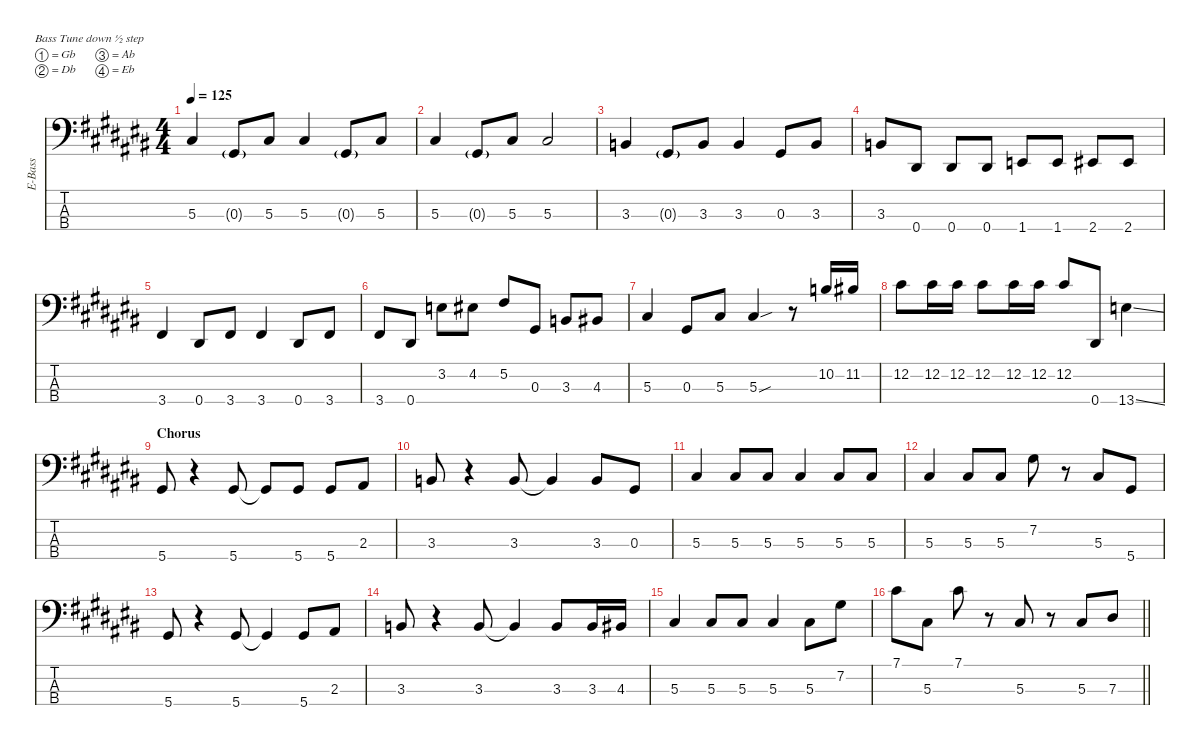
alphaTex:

\hideDynamics
\bracketExtendMode nobrackets
\otherSystemsTrackNameOrientation horizontal
\track ("Bass (Duff)" "E-Bass") {defaultSystemsLayout 4 instrument electricbasspick}
\staff {score tabs}
\tuning (Gb2 Db2 Ab1 Eb1)
\ts (4 4)
\tempo 125
\clef f4
\ks c#
5.3{acc #}.4{dy f beam Up} 0.3{g acc #}.8{beam Up} 5.3{acc #}.8{beam Up} 5.3{acc #}.4{beam Up} 0.3{g acc #}.8{beam Up} 5.3{acc #}.8{beam Up} |
5.3{acc #}.4{beam Up} 0.3{g acc #}.8{beam Up} 5.3{acc #}.8{beam Up} 5.3{acc #}.2{beam Up} |
3.3{acc forcenatural}.4{beam Up} 0.3{g acc #}.8{beam Up} 3.3{acc forcenatural}.8{beam Up} 3.3{acc forcenatural}.4{beam Up} 0.3{acc #}.8{beam Up} 3.3{acc forcenatural}.8{beam Up} |
3.3{acc forcenatural}.8{beam Up} 0.4{acc #}.8{beam Up} 0.4{acc #}.8{beam Up} 0.4{acc #}.8{beam Up} 1.4{acc forcenatural}.8{beam Up} 1.4{acc forcenatural}.8{beam Up} 2.4{acc #}.8{beam Up} 2.4{acc #}.8{beam Up} |
3.4{acc #}.4{beam Up} 0.4{acc #}.8{beam Up} 3.4{acc #}.8{beam Up} 3.4{acc #}.4{beam Up} 0.4{acc #}.8{beam Up} 3.4{acc #}.8{beam Up} |
3.4{acc #}.8{beam Up} 0.4{acc #}.8{beam Up} 3.2{acc forcenatural}.8{beam Down} 4.2{acc #}.8{beam Down} 5.2{acc #}.8{beam Up} 0.3{acc #}.8{beam Up} 3.3{acc forcenatural}.8{beam Up} 4.3{acc #}.8{beam Up} |
5.3{acc #}.4{beam Up} 0.3{acc #}.8{beam Up} 5.3{acc #}.8{beam Up} 5.3{sou acc #}.4{beam Up} r.8{beam Up} 10.2{acc forcenatural}.16{beam Down} 11.2{acc #}.16{beam Down} |
12.2{acc #}.8{beam Down} 12.2{acc #}.16{beam Down} 12.2{acc #}.16{beam Down} 12.2{acc #}.8{beam Down} 12.2{acc #}.16{beam Down} 12.2{acc #}.16{beam Down} 12.2{acc #}.8{beam Up} 0.4{acc #}.8{beam Up} 13.4{ss acc forcenatural}.4{beam Down} |
\section ("" "Chorus")
5.4{acc #}.8{beam Up} r.4{beam Up} 5.4{acc #}.8{beam Up} 5.4{t acc #}.8{beam Up} 5.4{acc #}.8{beam Up} 5.4{acc #}.8{beam Up} 2.3{acc #}.8{beam Up} |
3.3{acc forcenatural}.8{beam Up} r.4{beam Up} 3.3{acc forcenatural}.8{beam Up} 3.3{t acc forcenatural}.4{beam Up} 3.3{acc forcenatural}.8{beam Up} 0.3{acc #}.8{beam Up} |
5.3{acc #}.4{beam Up} 5.3{acc #}.8{beam Up} 5.3{acc #}.8{beam Up} 5.3{acc #}.4{beam Up} 5.3{acc #}.8{beam Up} 5.3{acc #}.8{beam Up} |
5.3{acc #}.4{beam Up} 5.3{acc #}.8{beam Up} 5.3{acc #}.8{beam Up} 7.2{acc #}.8{beam Down} r.8{beam Down} 5.3{acc #}.8{beam Up} 5.4{acc #}.8{beam Up} |
5.4{acc #}.8{beam Up} r.4{beam Up} 5.4{acc #}.8{beam Up} 5.4{t acc #}.4{beam Up} 5.4{acc #}.8{beam Up} 2.3{acc #}.8{beam Up} |
3.3{acc forcenatural}.8{beam Up} r.4{beam Up} 3.3{acc forcenatural}.8{beam Up} 3.3{t acc forcenatural}.4{beam Up} 3.3{acc forcenatural}.8{beam Up} 3.3{acc forcenatural}.16{beam Up} 4.3{acc #}.16{beam Up} |
5.3{acc #}.4{beam Up} 5.3{acc #}.8{beam Up} 5.3{acc #}.8{beam Up} 5.3{acc #}.4{beam Up} 5.3{acc #}.8{beam Down} 7.2{acc #}.8{beam Down} |
\barLineRight lightlight
7.1{acc #}.8{beam Down} 5.3{acc #}.8{beam Down} 7.1{acc #}.8{beam Down} r.8{beam Down} 5.3{acc #}.8{beam Up} r.8{beam Up} 5.3{acc #}.8{beam Up} 7.3{acc #}.8{beam Up}
